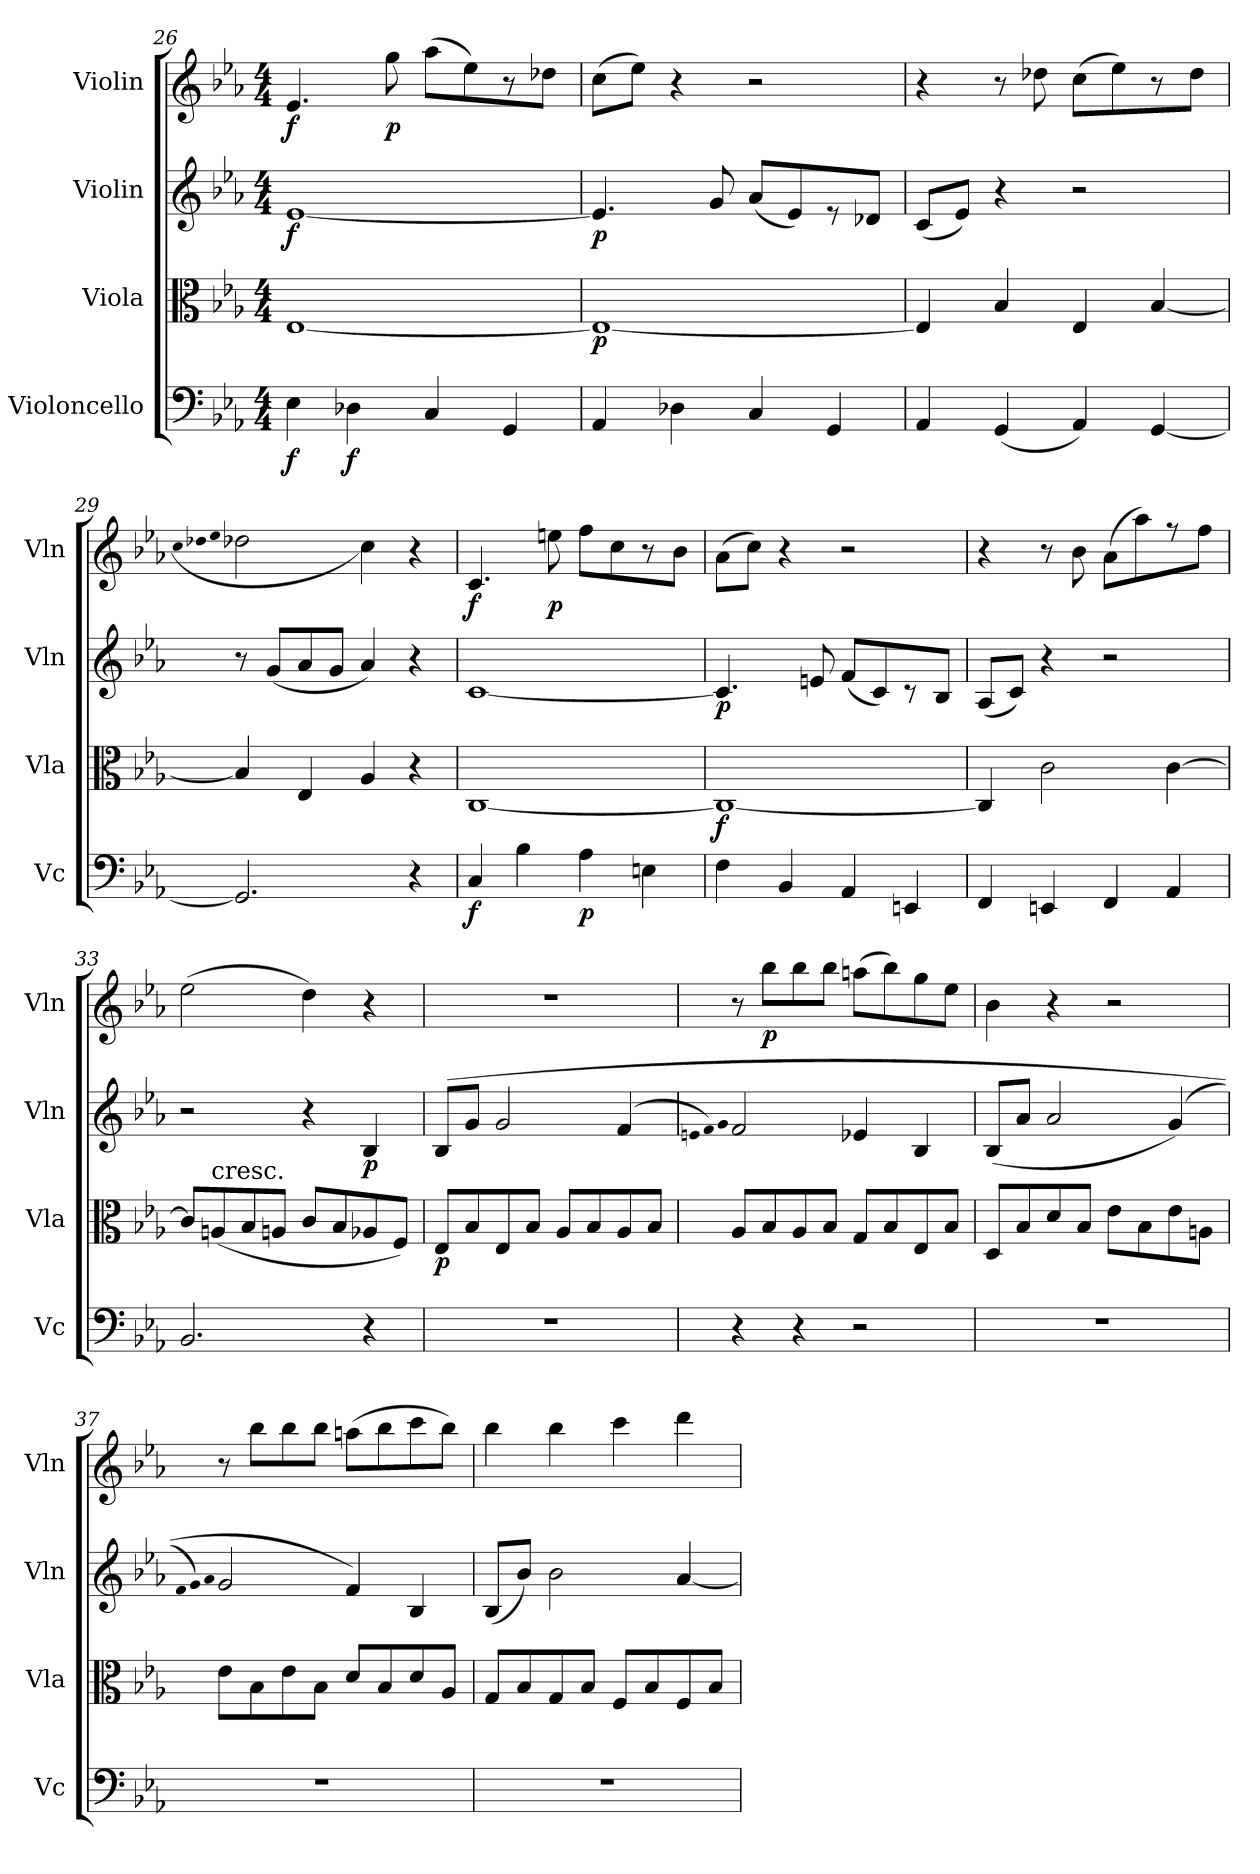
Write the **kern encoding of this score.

**kern	**dynam	**kern	**dynam	**kern	**dynam	**kern	**dynam
*part4	*part4	*part3	*part3	*part2	*part2	*part1	*part1
*staff4	*staff4	*staff3	*staff3	*staff2	*staff2	*staff1	*staff1
*I"Violoncello	*	*I"Viola	*	*I"Violin	*	*I"Violin	*
*I'Vc	*	*I'Vla	*	*I'Vln	*	*I'Vln	*
*clefF4	*	*clefC3	*	*clefG2	*	*clefG2	*
*k[b-e-a-]	*	*k[b-e-a-]	*	*k[b-e-a-]	*	*k[b-e-a-]	*
*c:	*	*c:	*	*c:	*	*c:	*
*M4/4	*	*M4/4	*	*M4/4	*	*M4/4	*
=26	=26	=26	=26	=26	=26	=26	=26
4E-\	f	[1E-	.	[1e-	f	4.e-/	f
4D-X\	f	.	.	.	.	.	.
.	.	.	.	.	.	8gg\	p
4C/	.	.	.	.	.	(8aa-\L	.
.	.	.	.	.	.	8ee-\)	.
4GG/	.	.	.	.	.	8r	.
.	.	.	.	.	.	8dd-X\J	.
=27	=27	=27	=27	=27	=27	=27	=27
4AA-/	.	1E-_	p	4.e-/]	p	(8cc\L	.
.	.	.	.	.	.	8ee-\J)	.
4D-X\	.	.	.	.	.	4r	.
.	.	.	.	8g/	.	.	.
4C/	.	.	.	(8a-/L	.	2r	.
.	.	.	.	8e-/)	.	.	.
4GG/	.	.	.	8r	.	.	.
.	.	.	.	8d-X/J	.	.	.
=28	=28	=28	=28	=28	=28	=28	=28
4AA-/	.	4E-/]	.	(8c/L	.	4r	.
.	.	.	.	8e-/J)	.	.	.
(4GG/	.	4B-/	.	4r	.	8r	.
.	.	.	.	.	.	8dd-X\	.
4AA-/)	.	4E-/	.	2r	.	(8cc\L	.
.	.	.	.	.	.	8ee-\)	.
[4GG/	.	[4B-/	.	.	.	8r	.
.	.	.	.	.	.	8dd-\J	.
=29	=29	=29	=29	=29	=29	=29	=29
.	.	.	.	.	.	(qcc	.
.	.	.	.	.	.	qdd-X	.
.	.	.	.	.	.	qee-	.
2.GG/]	.	4B-/]	.	8r	.	2dd-X\	.
.	.	.	.	(8g/L	.	.	.
.	.	4E-/	.	8a-/	.	.	.
.	.	.	.	8g/J	.	.	.
.	.	4A-/	.	4a-/)	.	4cc\)	.
4r	.	4r	.	4r	.	4r	.
=30	=30	=30	=30	=30	=30	=30	=30
4C/	f	[1C	.	[1c	.	4.c/	f
4B-\	.	.	.	.	.	.	.
.	.	.	.	.	.	8een\	p
4A-\	p	.	.	.	.	8ff\L	.
.	.	.	.	.	.	8cc\	.
4En\	.	.	.	.	.	8r	.
.	.	.	.	.	.	8b-\J	.
=31	=31	=31	=31	=31	=31	=31	=31
4F\	.	1C_	f	4.c/]	p	(8a-\L	.
.	.	.	.	.	.	8cc\J)	.
4BB-/	.	.	.	.	.	4r	.
.	.	.	.	8en/	.	.	.
4AA-/	.	.	.	(8f/L	.	2r	.
.	.	.	.	8c/)	.	.	.
4EEn/	.	.	.	8r	.	.	.
.	.	.	.	8B-/J	.	.	.
=32	=32	=32	=32	=32	=32	=32	=32
4FF/	.	4C/]	.	(8A-/L	.	4r	.
.	.	.	.	8c/J)	.	.	.
4EEn/	.	2c\	.	4r	.	8r	.
.	.	.	.	.	.	8b-\	.
4FF/	.	.	.	2r	.	(8a-\L	.
.	.	.	.	.	.	8aa-\)	.
4AA-/	.	[4c\	.	.	.	8r	.
.	.	.	.	.	.	8ff\J	.
=33	=33	=33	=33	=33	=33	=33	=33
2.BB-/	.	8c/L]	.	2r	.	(2ee-\	.
!	!	!LO:TX:t=cresc.	!	!	!	!	!
.	.	(8An/	.	.	.	.	.
.	.	8B-/	.	.	.	.	.
.	.	8An/J	.	.	.	.	.
.	.	8c/L	.	4r	.	4dd\)	.
.	.	8B-/	.	.	.	.	.
4r	.	8A-X/	.	4B-/	p	4r	.
.	.	8F/J)	.	.	.	.	.
=34	=34	=34	=34	=34	=34	=34	=34
1r	.	8E-/L	p	(8B-/L	.	1r	.
.	.	8B-/	.	8g/J	.	.	.
.	.	8E-/	.	2g/	.	.	.
.	.	8B-/J	.	.	.	.	.
.	.	8A-/L	.	.	.	.	.
.	.	8B-/	.	.	.	.	.
.	.	8A-/	.	(4f/	.	.	.
.	.	8B-/J	.	.	.	.	.
=35	=35	=35	=35	=35	=35	=35	=35
.	.	.	.	qen	.	.	.
.	.	.	.	qf)	.	.	.
.	.	.	.	qg	.	.	.
4r	.	8A-/L	.	2f/	.	8r	.
.	.	8B-/	.	.	.	8bb-\L	p
4r	.	8A-/	.	.	.	8bb-\	.
.	.	8B-/J	.	.	.	8bb-\J	.
2r	.	8G/L	.	4e-X/	.	(8aan\L	.
.	.	8B-/	.	.	.	8bb-\)	.
.	.	8E-/	.	4B-/	.	8gg\	.
.	.	8B-/J	.	.	.	8ee-\J	.
=36	=36	=36	=36	=36	=36	=36	=36
1r	.	8D/L	.	(8B-/L	.	4b-\	.
.	.	8B-/	.	8a-/J	.	.	.
.	.	8d/	.	2a-/	.	4r	.
.	.	8B-/J	.	.	.	.	.
.	.	8e-\L	.	.	.	2r	.
.	.	8B-\	.	.	.	.	.
.	.	8e-\	.	(4g/)	.	.	.
.	.	8An\J	.	.	.	.	.
=37	=37	=37	=37	=37	=37	=37	=37
.	.	.	.	qf	.	.	.
.	.	.	.	qg)	.	.	.
.	.	.	.	qa-	.	.	.
1r	.	8e-\L	.	2g/	.	8r	.
.	.	8B-\	.	.	.	8bb-\L	.
.	.	8e-\	.	.	.	8bb-\	.
.	.	8B-\J	.	.	.	8bb-\J	.
.	.	8d/L	.	4f/)	.	(8aan\L	.
.	.	8B-/	.	.	.	8bb-\	.
.	.	8d/	.	4B-/	.	8ccc\	.
.	.	8A-/J	.	.	.	8bb-\J)	.
=38	=38	=38	=38	=38	=38	=38	=38
1r	.	8G/L	.	(8B-/L	.	4bb-\	.
.	.	8B-/	.	8b-/J)	.	.	.
.	.	8G/	.	2b-\	.	4bb-\	.
.	.	8B-/J	.	.	.	.	.
.	.	8F/L	.	.	.	4ccc\	.
.	.	8B-/	.	.	.	.	.
.	.	8F/	.	[4a-/	.	4ddd\	.
.	.	8B-/J	.	.	.	.	.
=	=	=	=	=	=	=	=
*-	*-	*-	*-	*-	*-	*-	*-
